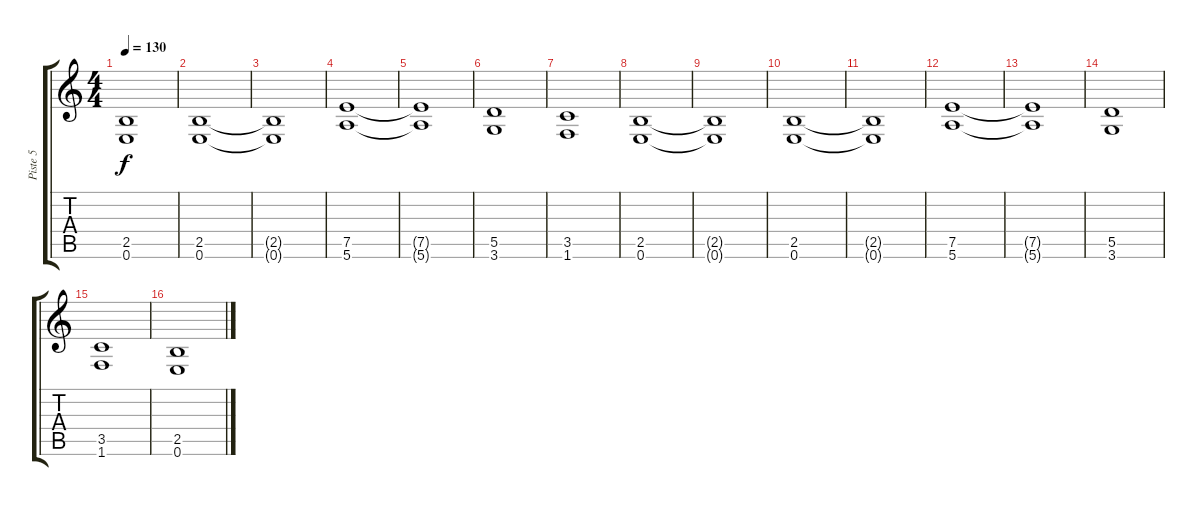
\track ("Piste 5" "Piste 5") {instrument distortionguitar}
\staff {score tabs}
\tuning (E4 B3 G3 D3 A2 E2) {hide}
\ts (4 4)
\tempo 130
\clef g2
\ks c
(2.5{t} 0.6{t}).1{dy f} |
(2.5 0.6).1 |
(2.5{t} 0.6{t}).1 |
(7.5 5.6).1 |
(7.5{t} 5.6{t}).1 |
(5.5 3.6).1 |
(3.5 1.6).1 |
(2.5 0.6).1 |
(2.5{t} 0.6{t}).1 |
(2.5 0.6).1 |
(2.5{t} 0.6{t}).1 |
(7.5 5.6).1 |
(7.5{t} 5.6{t}).1 |
(5.5 3.6).1 |
(3.5 1.6).1 |
(2.5 0.6).1
